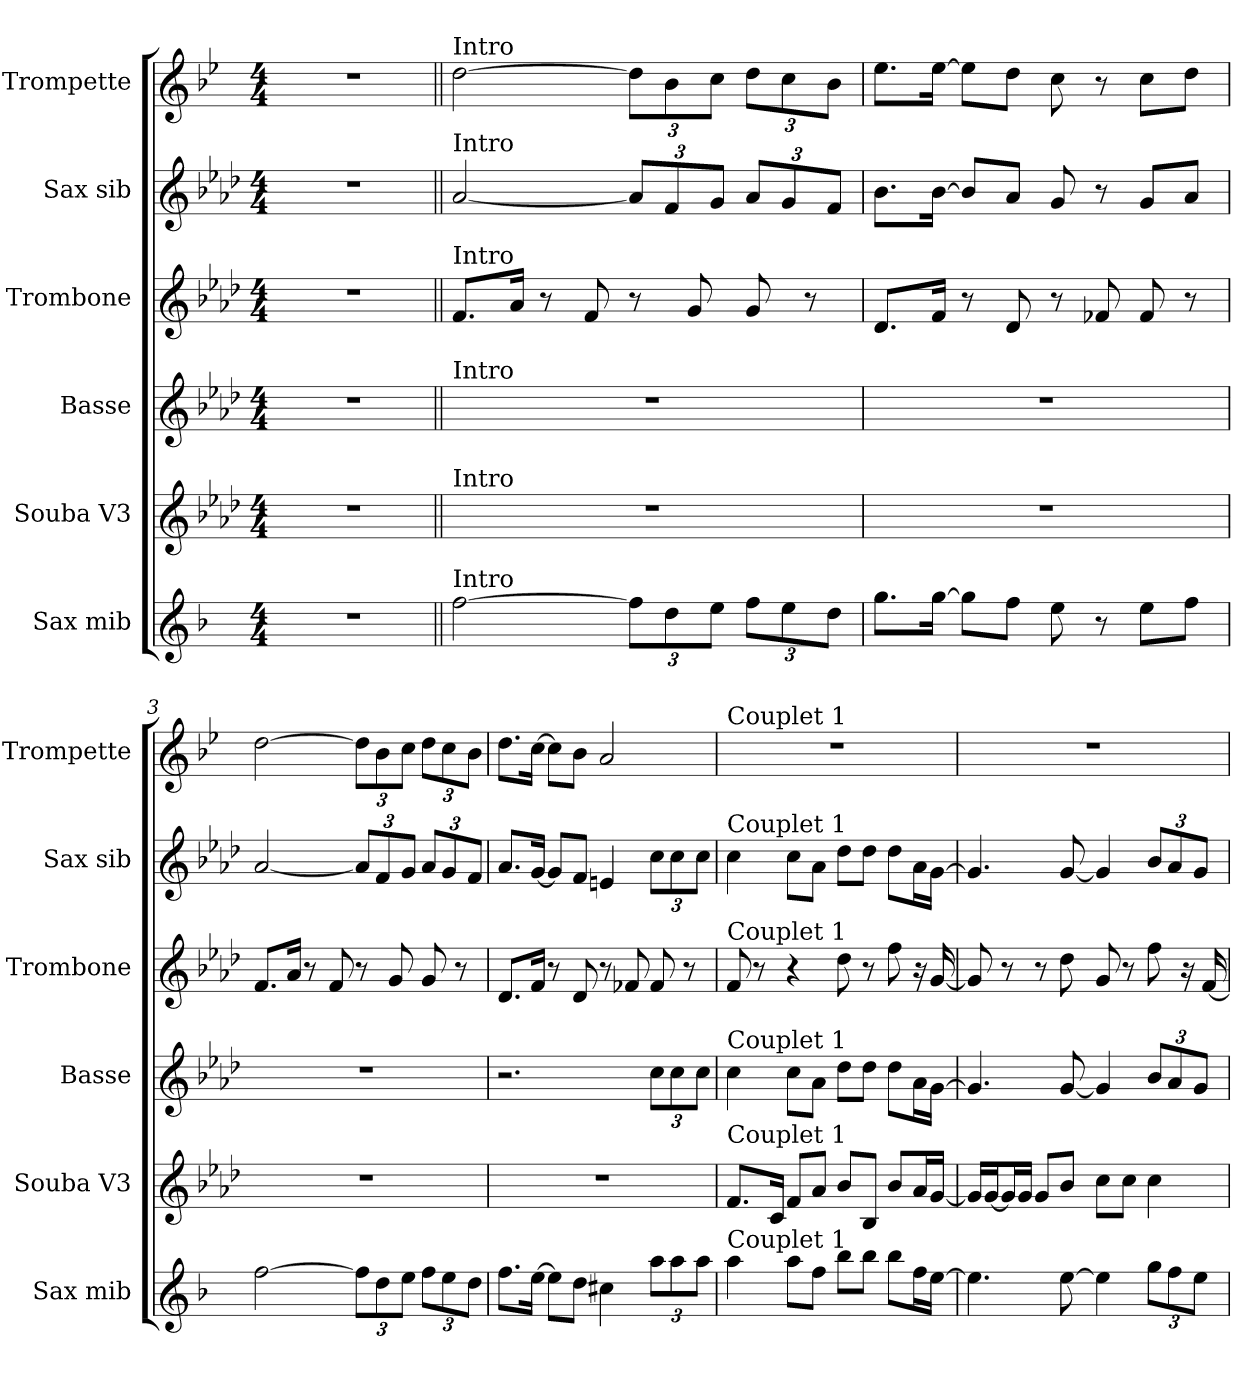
**kern	**kern	**kern	**kern	**kern	**kern
*part6	*part5	*part4	*part3	*part2	*part1
*staff6	*staff5	*staff4	*staff3	*staff2	*staff1
*I"Sax mib	*I"Souba V3	*I"Basse	*I"Trombone	*I"Sax sib	*I"Trompette
*I'Sax mib	*I'Souba V3	*I'Basse	*I'Trombone	*I'Sax sib	*I'Trompette
*clefG2	*clefG2	*clefG2	*clefG2	*clefG2	*clefG2
*ITrd5c9	*ITrd15c26	*ITrd8c14	*ITrd8c14	*ITrd8c14	*ITrd1c2
*k[b-e-a-d-]	*k[b-e-a-d-]	*k[b-e-a-d-]	*k[b-e-a-d-]	*k[b-e-a-d-]	*k[b-e-a-d-]
*M4/4	*M4/4	*M4/4	*M4/4	*M4/4	*M4/4
=	=	=	=	=	=
1r	1r	1r	1r	1r	1r
=1||	=1||	=1||	=1||	=1||	=1||
!	!	!	!	!	!LO:TX:t=Intro
!	!	!	!	!LO:TX:t=Intro	!
!	!	!	!LO:TX:t=Intro	!	!
!	!	!LO:TX:t=Intro	!	!	!
!	!LO:TX:t=Intro	!	!	!	!
!LO:TX:t=Intro	!	!	!	!	!
[2a-	1r	1r	8.FL	[2A-	[2cc
.	.	.	16A-Jk	.	.
.	.	.	8r	.	.
.	.	.	8F	.	.
12a-L]	.	.	8r	12A-L]	12ccL]
12f	.	.	.	12F	12a-
.	.	.	8G	.	.
12gJ	.	.	.	12GJ	12b-J
12a-L	.	.	8G	12A-L	12ccL
12g	.	.	.	12G	12b-
.	.	.	8r	.	.
12fJ	.	.	.	12FJ	12a-J
=2	=2	=2	=2	=2	=2
8.b-L	1r	1r	8.D-L	8.B-L	8.dd-L
[16b-Jk	.	.	16FJk	[16B-Jk	[16dd-Jk
8b-L]	.	.	8r	8B-L]	8dd-L]
8a-J	.	.	8D-	8A-J	8ccJ
8g	.	.	8r	8G	8b-
8r	.	.	8F-X	8r	8r
8gL	.	.	8F-	8GL	8b-L
8a-J	.	.	8r	8A-J	8ccJ
=3	=3	=3	=3	=3	=3
[2a-	1r	1r	8.FL	[2A-	[2cc
.	.	.	16A-Jk	.	.
.	.	.	8r	.	.
.	.	.	8F	.	.
12a-L]	.	.	8r	12A-L]	12ccL]
12f	.	.	.	12F	12a-
.	.	.	8G	.	.
12gJ	.	.	.	12GJ	12b-J
12a-L	.	.	8G	12A-L	12ccL
12g	.	.	.	12G	12b-
.	.	.	8r	.	.
12fJ	.	.	.	12FJ	12a-J
=4	=4	=4	=4	=4	=4
8.a-L	1r	2.r	8.D-L	8.A-L	8.ccL
[16gJk	.	.	16FJk	[16GJk	[16b-Jk
8gL]	.	.	8r	8GL]	8b-L]
8fJ	.	.	8D-	8FJ	8a-J
4en	.	.	8r	4En	2g
.	.	.	8F-X	.	.
12ccL	.	12cL	8F-	12cL	.
12cc	.	12c	.	12c	.
.	.	.	8r	.	.
12ccJ	.	12cJ	.	12cJ	.
=5	=5	=5	=5	=5	=5
!	!	!	!	!	!LO:TX:t=Couplet 1
!	!	!	!	!LO:TX:t=Couplet 1	!
!	!	!	!LO:TX:t=Couplet 1	!	!
!	!	!LO:TX:t=Couplet 1	!	!	!
!	!LO:TX:t=Couplet 1	!	!	!	!
!LO:TX:t=Couplet 1	!	!	!	!	!
4cc	8.FFL	4c	8F	4c	1r
.	.	.	8r	.	.
.	16CCJk	.	.	.	.
8ccL	8FFL	8cL	4r	8cL	.
8a-J	8AA-J	8A-J	.	8A-J	.
8dd-L	8BB-L	8d-L	8d-	8d-L	.
8dd-J	8BBB-J	8d-J	8r	8d-J	.
8dd-L	8BB-L	8d-L	8f	8d-L	.
16a-L	16AA-L	16A-L	16r	16A-L	.
[16gJJ	[16GGJJ	[16GJJ	[16G	[16GJJ	.
=6	=6	=6	=6	=6	=6
4.g]	16GGLL]	4.G]	8G]	4.G]	1r
.	[16GGJ	.	.	.	.
.	16GGL]	.	8r	.	.
.	16GGJJ	.	.	.	.
.	8GGL	.	8r	.	.
[8g	8BB-J	[8G	8d-	[8G	.
4g]	8CL	4G]	8G	4G]	.
.	8CJ	.	8r	.	.
12b-L	4C	12B-L	8f	12B-L	.
12a-	.	12A-	.	12A-	.
.	.	.	16r	.	.
12gJ	.	12GJ	.	12GJ	.
.	.	.	[16F	.	.
=	=	=	=	=	=
*-	*-	*-	*-	*-	*-
